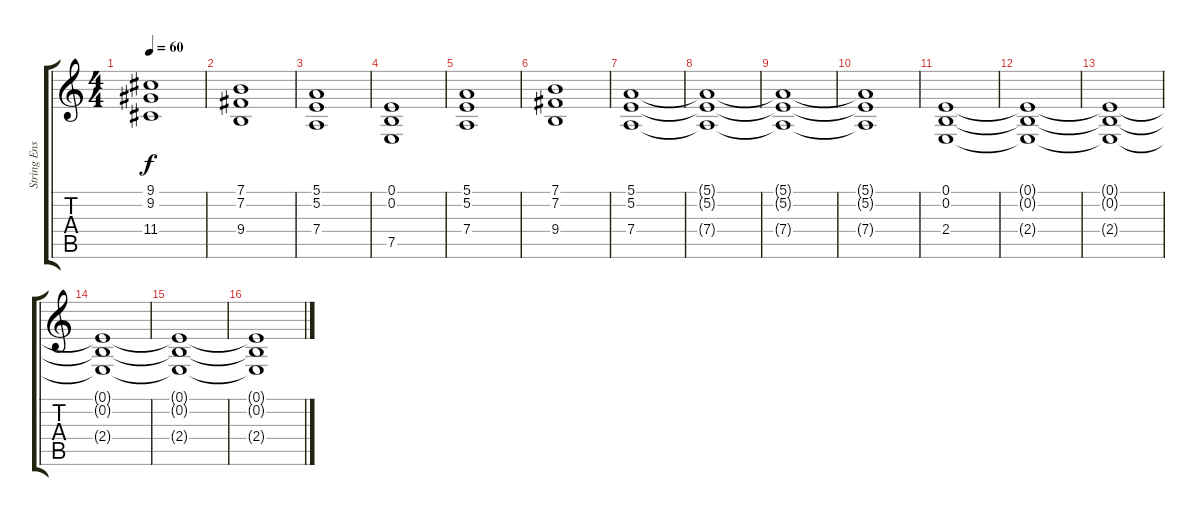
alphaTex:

\track ("String Ensemble" "String Ens") {instrument stringensemble2}
\staff {score tabs}
\tuning (E4 B3 G3 D3 A2 E2) {hide}
\ts (4 4)
\tempo 60
\clef g2
\ks c
(9.1 9.2 11.4).1{dy f} |
(7.1 7.2 9.4).1 |
(5.1 5.2 7.4).1 |
(0.1 0.2 7.5).1 |
(5.1 5.2 7.4).1 |
(7.1 7.2 9.4).1 |
(5.1 5.2 7.4).1 |
(5.1{t} 5.2{t} 7.4{t}).1 |
(5.1{t} 5.2{t} 7.4{t}).1 |
(5.1{t} 5.2{t} 7.4{t}).1 |
(0.1 0.2 2.4).1 |
(0.1{t} 0.2{t} 2.4{t}).1 |
(0.1{t} 0.2{t} 2.4{t}).1 |
(0.1{t} 0.2{t} 2.4{t}).1 |
(0.1{t} 0.2{t} 2.4{t}).1 |
(0.1{t} 0.2{t} 2.4{t}).1
